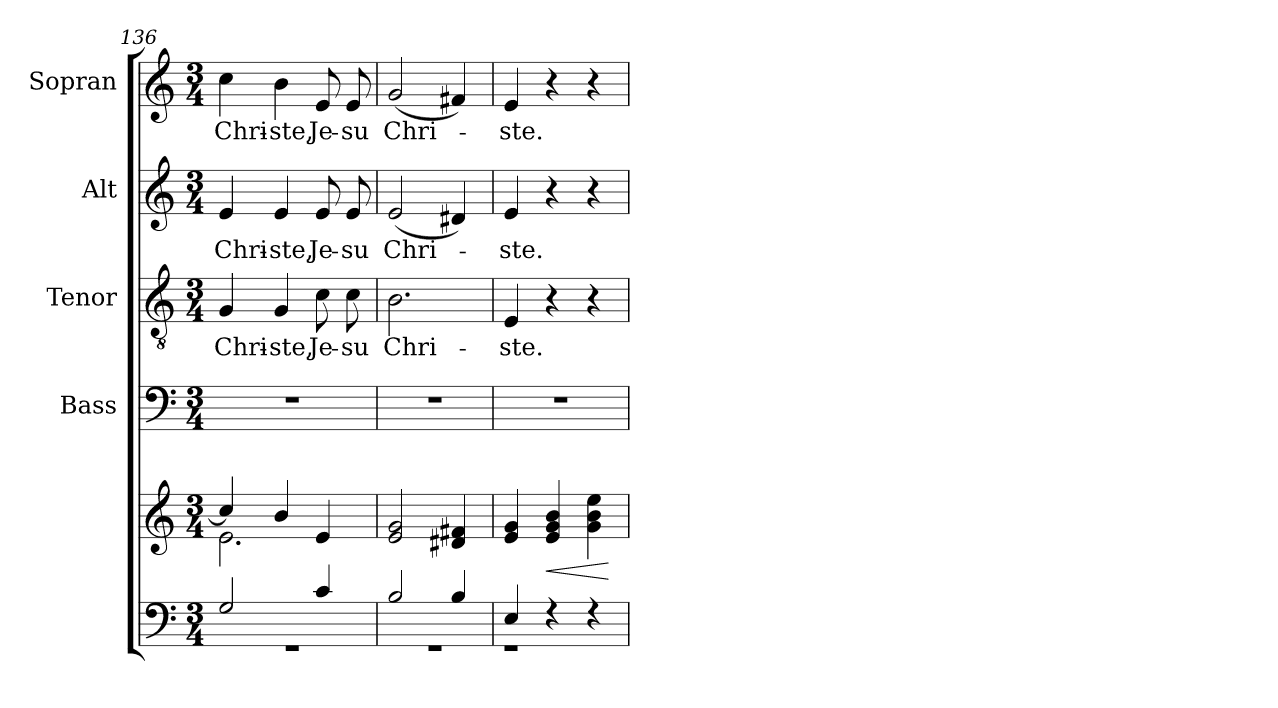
**kern	**kern	**dynam	**kern	**kern	**text	**kern	**text	**kern	**text
*part5	*part5	*part5	*part4	*part3	*part3	*part2	*part2	*part1	*part1
*staff6	*staff5	*staff5/6	*staff4	*staff3	*staff3	*staff2	*staff2	*staff1	*staff1
*	*	*	*I"Bass	*I"Tenor	*	*I"Alt	*	*I"Sopran	*
*	*	*	*I'B.	*I'T.	*	*I'A.	*	*I'S.	*
*clefF4	*clefG2	*	*clefF4	*clefGv2	*	*clefG2	*	*clefG2	*
*k[]	*k[]	*	*k[]	*k[]	*	*k[]	*	*k[]	*
*C:	*C:	*	*C:	*C:	*	*C:	*	*C:	*
*M3/4	*M3/4	*	*M3/4	*M3/4	*	*M3/4	*	*M3/4	*
=136	=136	=136	=136	=136	=136	=136	=136	=136	=136
*^	*	*	*	*	*	*	*	*	*
!	!LO:N:vis=1	!	!	!	!	!LO:LY:b	!	!LO:LY:b	!	!LO:LY:b
*	*	*^	*	*	*	*	*	*	*	*
2G/	2.rGG	4cc/]	2.e\	.	2.r	4G/	Chri-	4e/	Chri-	4cc\	Chri-
!	!	!	!	!	!	!	!LO:LY:b	!	!LO:LY:b	!	!LO:LY:b
.	.	4b/	.	.	.	4G/	-ste,	4e/	-ste,	4b\	-ste,
!	!	!	!	!	!	!	!LO:LY:b	!	!LO:LY:b	!	!LO:LY:b
4c/	.	4e/	.	.	.	8c\	Je-	8e/	Je-	8e/	Je-
!	!	!	!	!	!	!	!LO:LY:b	!	!LO:LY:b	!	!LO:LY:b
.	.	.	.	.	.	8c\	-su	8e/	-su	8e/	-su
*	*	*v	*v	*	*	*	*	*	*	*	*
=137	=137	=137	=137	=137	=137	=137	=137	=137	=137	=137
!	!LO:N:vis=1	!	!	!	!	!LO:LY:b	!	!LO:LY:b	!	!LO:LY:b
2B/	2.rGG	2e/ 2g/	.	2.r	2.B\	Chri-	(<2e/	Chri-	(<2g/	Chri-
4B/	.	4d#X/ 4f#X/	.	.	.	.	4d#X/)	.	4f#X/)	.
=138	=138	=138	=138	=138	=138	=138	=138	=138	=138	=138
!	!LO:N:vis=1	!	!	!	!	!LO:LY:b	!	!LO:LY:b	!	!LO:LY:b
4E/	2.rGG	4e/ 4g/	.	2.r	4E/	-ste.	4e/	-ste.	4e/	-ste.
!	!	!	!LO:HP:b	!	!	!	!	!	!	!
4rF	.	4e/ 4g/ 4b/	<	.	4r	.	4r	.	4r	.
4rF	.	4g\ 4b\ 4ee\	.	.	4r	.	4r	.	4r	.
*v	*v	*	*	*	*	*	*	*	*	*
.	.	[	.	.	.	.	.	.	.
=	=	=	=	=	=	=	=	=	=
*-	*-	*-	*-	*-	*-	*-	*-	*-	*-
